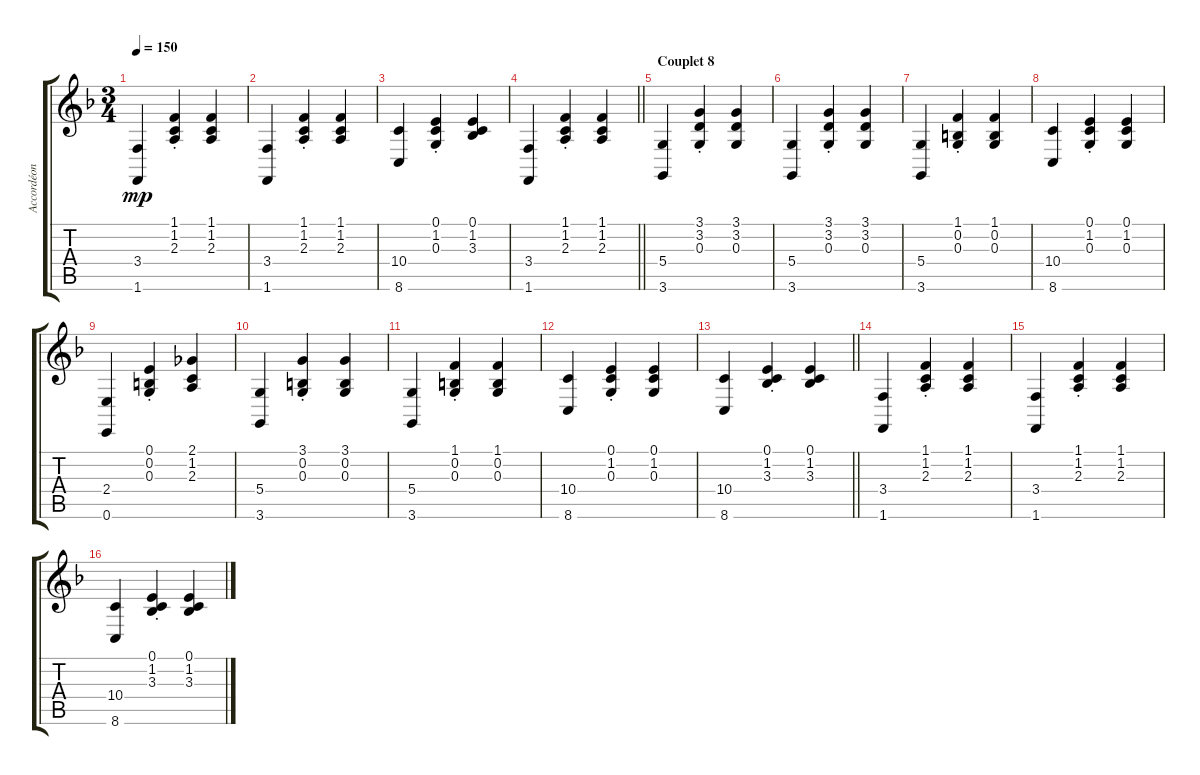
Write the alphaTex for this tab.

\track ("Accordéon" "Accordéon") {instrument accordion}
\staff {score tabs}
\tuning (E4 B3 G3 D3 A2 E2) {hide}
\ts (3 4)
\tempo 150
\clef g2
\ks f
(3.4 1.6).4{dy mp} (1.1{st} 1.2{st} 2.3{st}).4 (1.1 1.2 2.3).4 |
(3.4 1.6).4 (1.1{st} 1.2{st} 2.3{st}).4 (1.1 1.2 2.3).4 |
(10.4 8.6).4 (0.1{st} 1.2{st} 0.3{st}).4 (0.1 1.2 3.3).4 |
\barLineRight lightlight
(3.4 1.6).4 (1.1{st} 1.2{st} 2.3{st}).4 (1.1 1.2 2.3).4 |
\section ("" "Couplet 8")
(5.4 3.6).4 (3.1{st} 3.2{st} 0.3{st}).4 (3.1 3.2 0.3).4 |
(5.4 3.6).4 (3.1{st} 3.2{st} 0.3{st}).4 (3.1 3.2 0.3).4 |
(5.4 3.6).4 (1.1{st} 0.2{st} 0.3{st}).4 (1.1 0.2 0.3).4 |
(10.4 8.6).4 (0.1{st} 1.2{st} 0.3{st}).4 (0.1 1.2 0.3).4 |
(2.4 0.6).4 (0.1{st} 0.2{st} 0.3{st}).4 (2.1 1.2 2.3).4 |
(5.4 3.6).4 (3.1{st} 0.2{st} 0.3{st}).4 (3.1 0.2 0.3).4 |
(5.4 3.6).4 (1.1{st} 0.2{st} 0.3{st}).4 (1.1 0.2 0.3).4 |
(10.4 8.6).4 (0.1{st} 1.2{st} 0.3{st}).4 (0.1 1.2 0.3).4 |
\barLineRight lightlight
(10.4 8.6).4 (0.1{st} 1.2{st} 3.3{st}).4 (0.1 1.2 3.3).4 |
(3.4 1.6).4 (1.1{st} 1.2{st} 2.3{st}).4 (1.1 1.2 2.3).4 |
(3.4 1.6).4 (1.1{st} 1.2{st} 2.3{st}).4 (1.1 1.2 2.3).4 |
(10.4 8.6).4 (0.1{st} 1.2{st} 3.3{st}).4 (0.1 1.2 3.3).4
